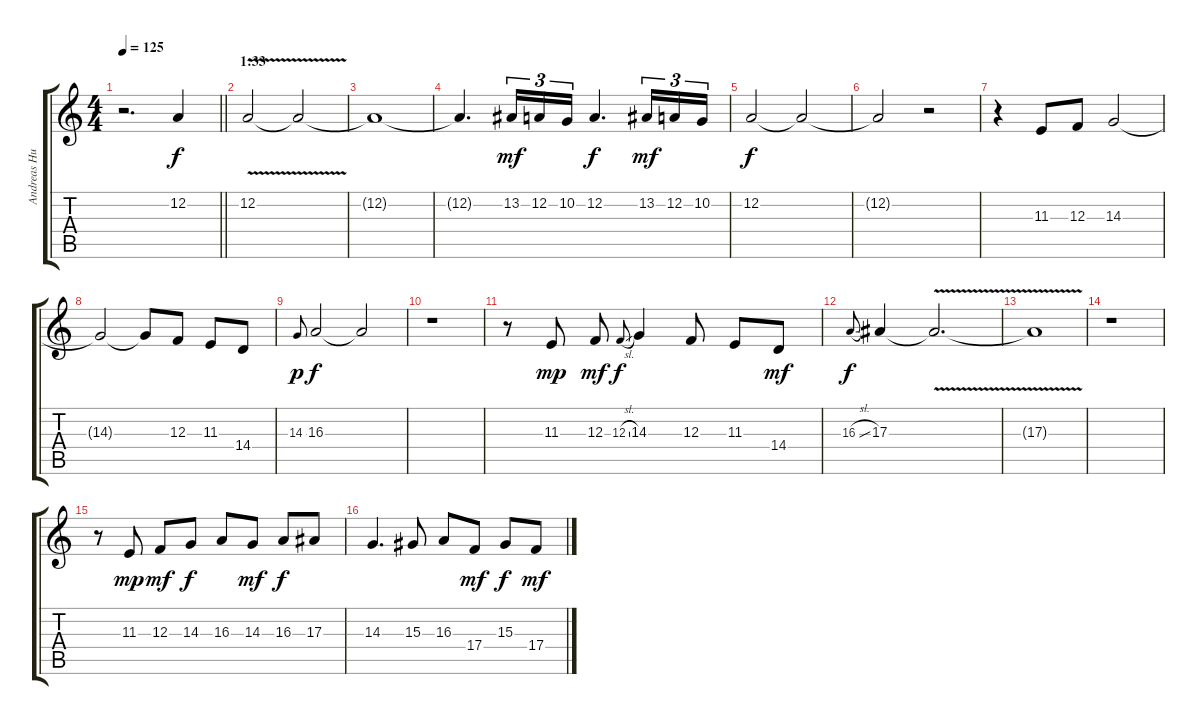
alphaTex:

\track ("Andreas Huss" "Andreas Hu") {instrument altosax}
\staff {score tabs}
\tuning (D4 A3 F3 C3 G2 D2) {hide}
\ts (4 4)
\tempo 125
\clef g2
\barLineRight lightlight
\ks c
r.2{d dy f} 12.2.4 |
\section ("" "1:33")
12.2{v}.2 12.2{t}.2{volume 13} |
12.2{t}.1 |
12.2{t}.4{d} 13.2.16{tu (3 2) dy mf volume 16} 12.2.16{tu (3 2)} 10.2.16{tu (3 2)} 12.2.4{d dy f} 13.2.16{tu (3 2) dy mf} 12.2.16{tu (3 2)} 10.2.16{tu (3 2)} |
12.2.2{dy f} 12.2{t}.2{volume 6} |
12.2{t}.2 r.2 |
r.4{volume 16} 11.3.8 12.3.8 14.3.2 |
14.3{t}.2 14.3{t}.8 12.3.8 11.3.8 14.4.8 |
14.3.8{gr onbeat dy p} 16.3.2{dy f} 16.3{t}.2{volume 6} |
r.1 |
r.8{volume 16} 11.3.8{dy mp} 12.3.8{dy mf} 12.3{sl}.8{gr onbeat dy f} 14.3.4 12.3.8 11.3.8 14.4.8{dy mf} |
16.3{sl}.8{gr onbeat dy f} 17.3.4 17.3{v t}.2{d volume 2} |
17.3{t}.1 |
r.1 |
r.8{volume 16 instrument altosax} 11.3.8{dy mp} 12.3.8{dy mf} 14.3.8{dy f} 16.3.8 14.3.8{dy mf} 16.3.8{dy f} 17.3.8 |
14.3.4{d} 15.3.8 16.3.8 17.4.8{dy mf} 15.3.8{dy f} 17.4.8{dy mf}
